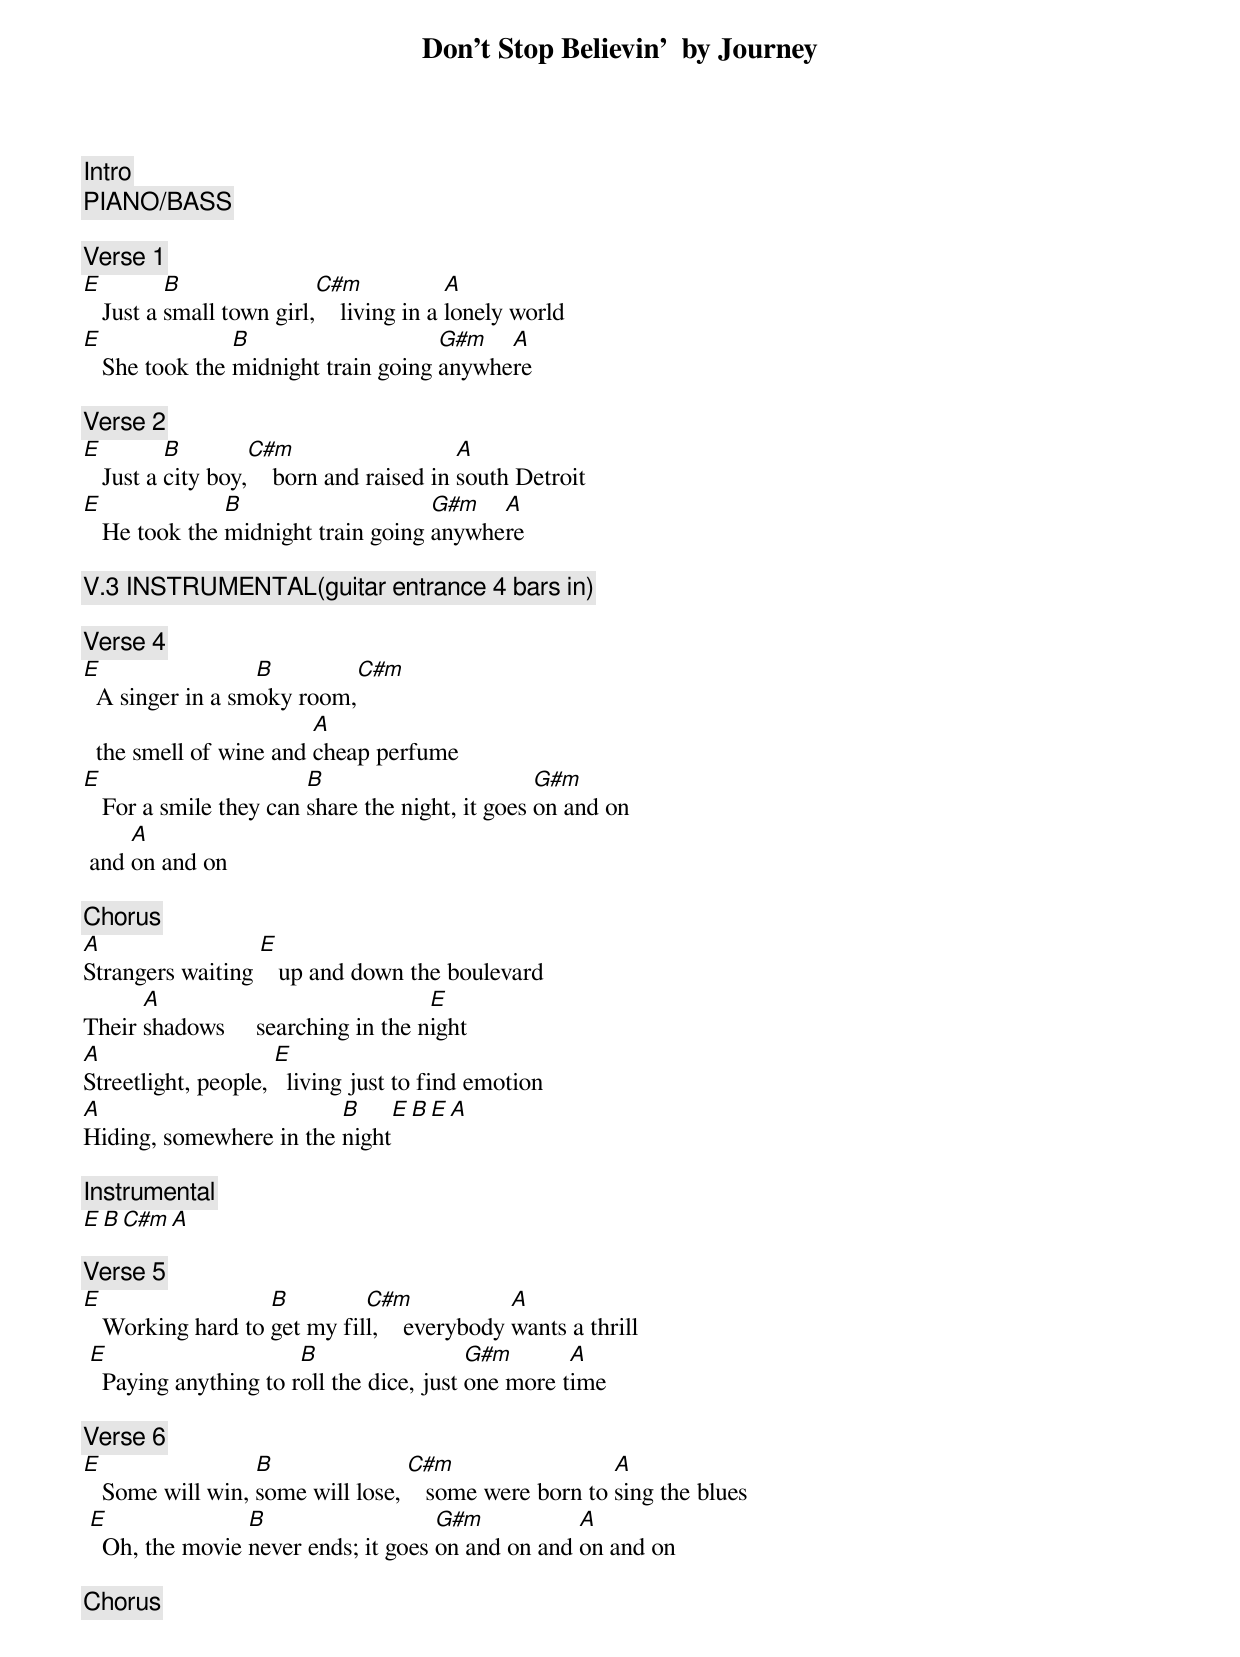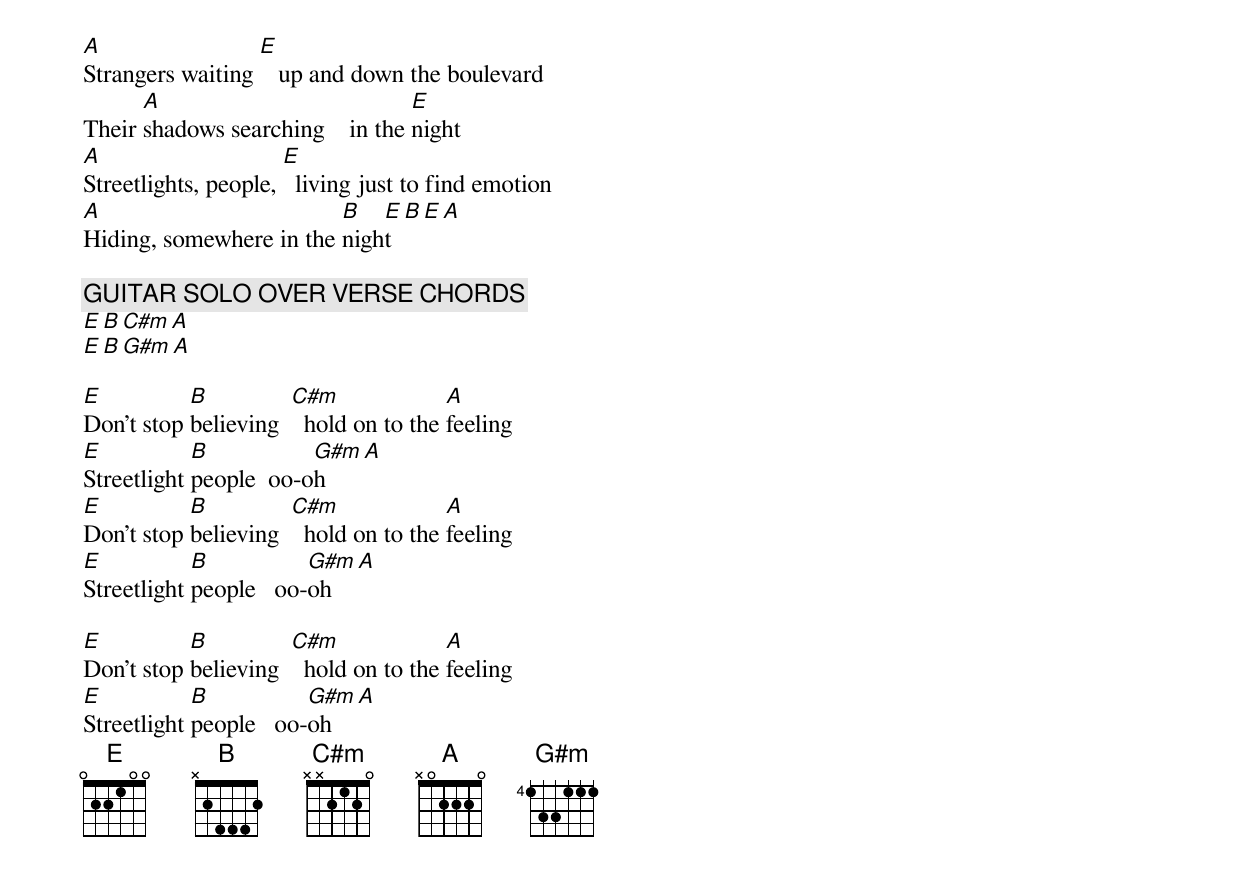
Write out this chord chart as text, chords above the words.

Don’t Stop Believin’  by Journey

[Intro]
PIANO/BASS

[Verse 1]
E         B               C#m             A
   Just a small town girl,    living in a lonely world
E               B                    G#m   A
   She took the midnight train going anywhere

[Verse 2]
E         B        C#m                    A
   Just a city boy,    born and raised in south Detroit
E              B                    G#m   A
   He took the midnight train going anywhere

[V.3 INSTRUMENTAL](guitar entrance 4 bars in)

[Verse 4]
E                 B        C#m
  A singer in a smoky room,
                        A
  the smell of wine and cheap perfume
E                       B                        G#m
   For a smile they can share the night, it goes on and on
     A
 and on and on

[Chorus]
A                 E
Strangers waiting    up and down the boulevard
      A                             E
Their shadows     searching in the night
A                    E
Streetlight, people,   living just to find emotion
A                        B    E    B  E  A
Hiding, somewhere in the night

[Instrumental]
E B C#m A

[Verse 5]
E                  B         C#m             A
   Working hard to get my fill,    everybody wants a thrill
 E                     B                  G#m       A
   Paying anything to roll the dice, just one more time

[Verse 6]
E                 B               C#m                  A
   Some will win, some will lose,    some were born to sing the blues
 E               B                   G#m           A
   Oh, the movie never ends; it goes on and on and on and on

[Chorus]
A                 E
Strangers waiting    up and down the boulevard
      A                           E
Their shadows searching    in the night
A                     E
Streetlights, people,   living just to find emotion
A                        B   E    B  E  A
Hiding, somewhere in the night

[GUITAR SOLO OVER VERSE CHORDS]
E         B               C#m         A
E         B               G#m         A

E          B          C#m              A
Don't stop believing    hold on to the feeling
E           B           G#m           A
Streetlight people  oo-oh
E          B          C#m              A
Don't stop believing    hold on to the feeling
E           B           G#m           A
Streetlight people   oo-oh

E          B          C#m              A
Don't stop believing    hold on to the feeling
E           B           G#m           A
Streetlight people   oo-oh
